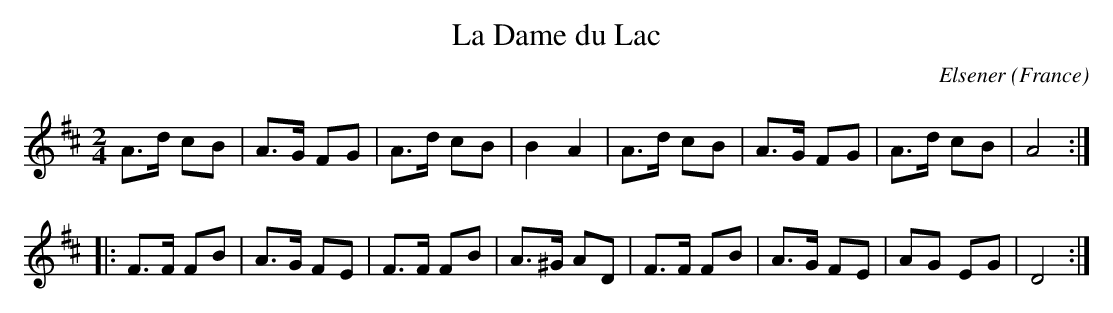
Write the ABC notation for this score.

X:1
T:La Dame du Lac
C:Elsener
O:France
M:2/4
L:1/8
K:D major
A3/d/ cB | A3/G/ FG | A3/d/ cB | B2A2 | A3/d/ cB | A3/G/ FG | A3/d/ cB | A4 :|
|: F3/F/ FB | A3/G/ FE | F3/F/ FB | A3/^G/ AD | F3/F/ FB | A3/G/ FE | AG EG | D4 :|
